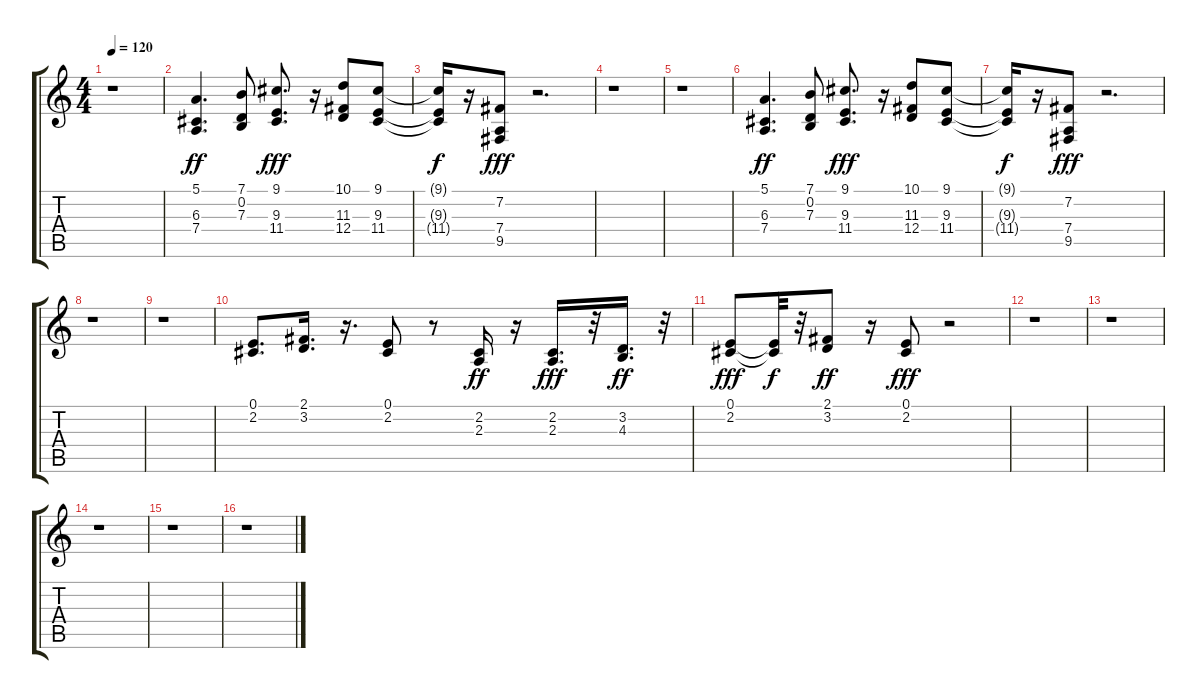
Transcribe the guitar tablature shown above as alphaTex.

\track "" {instrument choiraahs}
\staff {score tabs}
\tuning (E4 B3 G3 D3 A2 E2) {hide}
\ts (4 4)
\tempo 120
\clef g2
\ks c
r.1{dy fff} |
(5.1 6.3 7.4).4{d dy ff} (7.1 0.2 7.3).8 (9.1 9.3 11.4).8{d dy fff} r.16 (10.1 11.3 12.4).8 (9.1 9.3 11.4).8 |
(9.1{t} 9.3{t} 11.4{t}).16{dy f} r.16 (7.2 7.4 9.5).8{dy fff} r.2{d} |
r.1 |
r.1 |
(5.1 6.3 7.4).4{d dy ff} (7.1 0.2 7.3).8 (9.1 9.3 11.4).8{d dy fff} r.16 (10.1 11.3 12.4).8 (9.1 9.3 11.4).8 |
(9.1{t} 9.3{t} 11.4{t}).16{dy f} r.16 (7.2 7.4 9.5).8{dy fff} r.2{d} |
r.1 |
r.1 |
(0.1 2.2).8{d} (2.1 3.2).16{d} r.16{d} (0.1 2.2).8 r.8 (2.2 2.3).16{dy ff} r.16 (2.2 2.3).16{d dy fff} r.32 (3.2 4.3).16{d dy ff} r.32 |
(0.1 2.2).8{dy fff} (0.1{t} 2.2{t}).32{dy f} r.32 (2.1 3.2).8{dy ff} r.16 (0.1 2.2).8{dy fff} r.2 |
r.1 |
r.1 |
r.1 |
r.1 |
r.1
